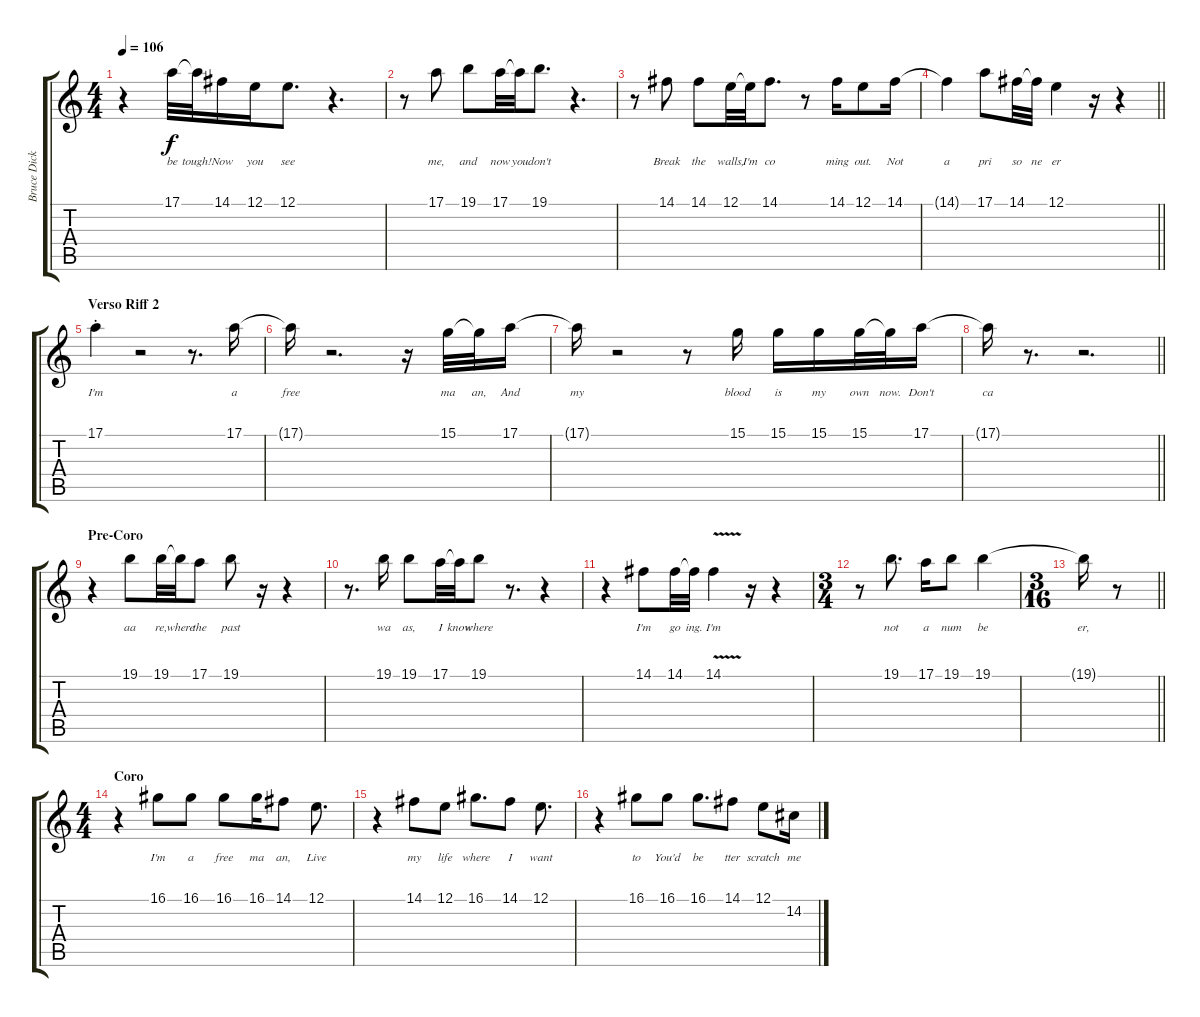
\track ("Bruce Dickinson" "Bruce Dick") {instrument lead2sawtooth}
\staff {score tabs}
\tuning (E4 B3 G3 D3 A2 E2) {hide}
\ts (4 4)
\tempo 106
\clef g2
\ks c
r.4{dy f} 17.1.32{lyrics (0 "be") lyrics (1 "") lyrics (2 "") lyrics (3 "") lyrics (4 "")} 17.1{t}.32{lyrics (0 "tough!") lyrics (1 "") lyrics (2 "") lyrics (3 "") lyrics (4 "")} 14.1.16{lyrics (0 "Now") lyrics (1 "") lyrics (2 "") lyrics (3 "") lyrics (4 "")} 12.1.16{lyrics (0 "you") lyrics (1 "") lyrics (2 "") lyrics (3 "") lyrics (4 "")} 12.1.8{d lyrics (0 "see") lyrics (1 "") lyrics (2 "") lyrics (3 "") lyrics (4 "")} r.4{d} |
r.8 17.1.8{lyrics (0 "me,") lyrics (1 "") lyrics (2 "") lyrics (3 "") lyrics (4 "")} 19.1.8{lyrics (0 "and") lyrics (1 "") lyrics (2 "") lyrics (3 "") lyrics (4 "")} 17.1.32{lyrics (0 "now") lyrics (1 "") lyrics (2 "") lyrics (3 "") lyrics (4 "")} 17.1{t}.32{lyrics (0 "you") lyrics (1 "") lyrics (2 "") lyrics (3 "") lyrics (4 "")} 19.1.8{d lyrics (0 "don't") lyrics (1 "") lyrics (2 "") lyrics (3 "") lyrics (4 "")} r.4{d} |
r.8 14.1.8{lyrics (0 "Break") lyrics (1 "") lyrics (2 "") lyrics (3 "") lyrics (4 "")} 14.1.8{lyrics (0 "the") lyrics (1 "") lyrics (2 "") lyrics (3 "") lyrics (4 "")} 12.1.32{lyrics (0 "walls,") lyrics (1 "") lyrics (2 "") lyrics (3 "") lyrics (4 "")} 12.1{t}.32{lyrics (0 "I'm") lyrics (1 "") lyrics (2 "") lyrics (3 "") lyrics (4 "")} 14.1.8{d lyrics (0 "co") lyrics (1 "") lyrics (2 "") lyrics (3 "") lyrics (4 "")} r.8 14.1.16{lyrics (0 "ming") lyrics (1 "") lyrics (2 "") lyrics (3 "") lyrics (4 "")} 12.1.8{lyrics (0 "out.") lyrics (1 "") lyrics (2 "") lyrics (3 "") lyrics (4 "")} 14.1.16{lyrics (0 "Not") lyrics (1 "") lyrics (2 "") lyrics (3 "") lyrics (4 "")} |
\barLineRight lightlight
14.1{t}.4{lyrics (0 "a") lyrics (1 "") lyrics (2 "") lyrics (3 "") lyrics (4 "")} 17.1.8{lyrics (0 "pri") lyrics (1 "") lyrics (2 "") lyrics (3 "") lyrics (4 "")} 14.1.32{lyrics (0 "so") lyrics (1 "") lyrics (2 "") lyrics (3 "") lyrics (4 "")} 14.1{t}.32{lyrics (0 "ne") lyrics (1 "") lyrics (2 "") lyrics (3 "") lyrics (4 "")} 12.1.4{lyrics (0 "er") lyrics (1 "") lyrics (2 "") lyrics (3 "") lyrics (4 "")} r.16 r.4 |
\section ("" "Verso Riff 2")
17.1{st}.4{lyrics (0 "I'm") lyrics (1 "") lyrics (2 "") lyrics (3 "") lyrics (4 "")} r.2 r.8{d} 17.1.16{lyrics (0 "a") lyrics (1 "") lyrics (2 "") lyrics (3 "") lyrics (4 "")} |
17.1{t}.16{lyrics (0 "free") lyrics (1 "") lyrics (2 "") lyrics (3 "") lyrics (4 "")} r.2{d} r.16 15.1.32{lyrics (0 "ma") lyrics (1 "") lyrics (2 "") lyrics (3 "") lyrics (4 "")} 15.1{t}.32{lyrics (0 "an,") lyrics (1 "") lyrics (2 "") lyrics (3 "") lyrics (4 "")} 17.1.16{lyrics (0 "And") lyrics (1 "") lyrics (2 "") lyrics (3 "") lyrics (4 "")} |
17.1{t}.16{lyrics (0 "my") lyrics (1 "") lyrics (2 "") lyrics (3 "") lyrics (4 "")} r.2 r.8 15.1.16{lyrics (0 "blood") lyrics (1 "") lyrics (2 "") lyrics (3 "") lyrics (4 "")} 15.1.16{lyrics (0 "is") lyrics (1 "") lyrics (2 "") lyrics (3 "") lyrics (4 "")} 15.1.16{lyrics (0 "my") lyrics (1 "") lyrics (2 "") lyrics (3 "") lyrics (4 "")} 15.1.32{lyrics (0 "own") lyrics (1 "") lyrics (2 "") lyrics (3 "") lyrics (4 "")} 15.1{t}.32{lyrics (0 "now.") lyrics (1 "") lyrics (2 "") lyrics (3 "") lyrics (4 "")} 17.1.16{lyrics (0 "Don't") lyrics (1 "") lyrics (2 "") lyrics (3 "") lyrics (4 "")} |
\barLineRight lightlight
17.1{t}.16{lyrics (0 "ca") lyrics (1 "") lyrics (2 "") lyrics (3 "") lyrics (4 "")} r.8{d} r.2{d} |
\section ("" "Pre-Coro")
r.4 19.1.8{lyrics (0 "aa") lyrics (1 "") lyrics (2 "") lyrics (3 "") lyrics (4 "")} 19.1.32{lyrics (0 "re,") lyrics (1 "") lyrics (2 "") lyrics (3 "") lyrics (4 "")} 19.1{t}.32{lyrics (0 "where") lyrics (1 "") lyrics (2 "") lyrics (3 "") lyrics (4 "")} 17.1.8{lyrics (0 "the") lyrics (1 "") lyrics (2 "") lyrics (3 "") lyrics (4 "")} 19.1.8{lyrics (0 "past") lyrics (1 "") lyrics (2 "") lyrics (3 "") lyrics (4 "")} r.16 r.4 |
r.8{d} 19.1.16{lyrics (0 "wa") lyrics (1 "") lyrics (2 "") lyrics (3 "") lyrics (4 "")} 19.1.8{lyrics (0 "as,") lyrics (1 "") lyrics (2 "") lyrics (3 "") lyrics (4 "")} 17.1.32{lyrics (0 "I") lyrics (1 "") lyrics (2 "") lyrics (3 "") lyrics (4 "")} 17.1{t}.32{lyrics (0 "know") lyrics (1 "") lyrics (2 "") lyrics (3 "") lyrics (4 "")} 19.1.8{lyrics (0 "where") lyrics (1 "") lyrics (2 "") lyrics (3 "") lyrics (4 "")} r.8{d} r.4 |
r.4 14.1.8{lyrics (0 "I'm") lyrics (1 "") lyrics (2 "") lyrics (3 "") lyrics (4 "")} 14.1.32{lyrics (0 "go") lyrics (1 "") lyrics (2 "") lyrics (3 "") lyrics (4 "")} 14.1{t}.32{lyrics (0 "ing.") lyrics (1 "") lyrics (2 "") lyrics (3 "") lyrics (4 "")} 14.1{v}.4{lyrics (0 "I'm") lyrics (1 "") lyrics (2 "") lyrics (3 "") lyrics (4 "")} r.16 r.4 |
\ts (3 4)
r.8 19.1.8{d lyrics (0 "not") lyrics (1 "") lyrics (2 "") lyrics (3 "") lyrics (4 "")} 17.1.16{lyrics (0 "a") lyrics (1 "") lyrics (2 "") lyrics (3 "") lyrics (4 "")} 19.1.8{lyrics (0 "num") lyrics (1 "") lyrics (2 "") lyrics (3 "") lyrics (4 "")} 19.1.4{lyrics (0 "be") lyrics (1 "") lyrics (2 "") lyrics (3 "") lyrics (4 "")} |
\ts (3 16)
\barLineRight lightlight
19.1{t}.16{lyrics (0 "er,") lyrics (1 "") lyrics (2 "") lyrics (3 "") lyrics (4 "")} r.8 |
\ts (4 4)
\section ("" "Coro")
r.4 16.1.8{lyrics (0 "I'm") lyrics (1 "") lyrics (2 "") lyrics (3 "") lyrics (4 "")} 16.1.8{lyrics (0 "a") lyrics (1 "") lyrics (2 "") lyrics (3 "") lyrics (4 "")} 16.1.8{lyrics (0 "free") lyrics (1 "") lyrics (2 "") lyrics (3 "") lyrics (4 "")} 16.1.16{lyrics (0 "ma") lyrics (1 "") lyrics (2 "") lyrics (3 "") lyrics (4 "")} 14.1.8{lyrics (0 "an,") lyrics (1 "") lyrics (2 "") lyrics (3 "") lyrics (4 "")} 12.1.8{d lyrics (0 "Live") lyrics (1 "") lyrics (2 "") lyrics (3 "") lyrics (4 "")} |
r.4 14.1.8{lyrics (0 "my") lyrics (1 "") lyrics (2 "") lyrics (3 "") lyrics (4 "")} 12.1.8{lyrics (0 "life") lyrics (1 "") lyrics (2 "") lyrics (3 "") lyrics (4 "")} 16.1.8{d lyrics (0 "where") lyrics (1 "") lyrics (2 "") lyrics (3 "") lyrics (4 "")} 14.1.8{lyrics (0 "I") lyrics (1 "") lyrics (2 "") lyrics (3 "") lyrics (4 "")} 12.1.8{d lyrics (0 "want") lyrics (1 "") lyrics (2 "") lyrics (3 "") lyrics (4 "")} |
r.4 16.1.8{lyrics (0 "to") lyrics (1 "") lyrics (2 "") lyrics (3 "") lyrics (4 "")} 16.1.8{lyrics (0 "You'd") lyrics (1 "") lyrics (2 "") lyrics (3 "") lyrics (4 "")} 16.1.8{d lyrics (0 "be") lyrics (1 "") lyrics (2 "") lyrics (3 "") lyrics (4 "")} 14.1.8{lyrics (0 "tter") lyrics (1 "") lyrics (2 "") lyrics (3 "") lyrics (4 "")} 12.1.8{lyrics (0 "scratch") lyrics (1 "") lyrics (2 "") lyrics (3 "") lyrics (4 "")} 14.2.16{lyrics (0 "me") lyrics (1 "") lyrics (2 "") lyrics (3 "") lyrics (4 "")}
